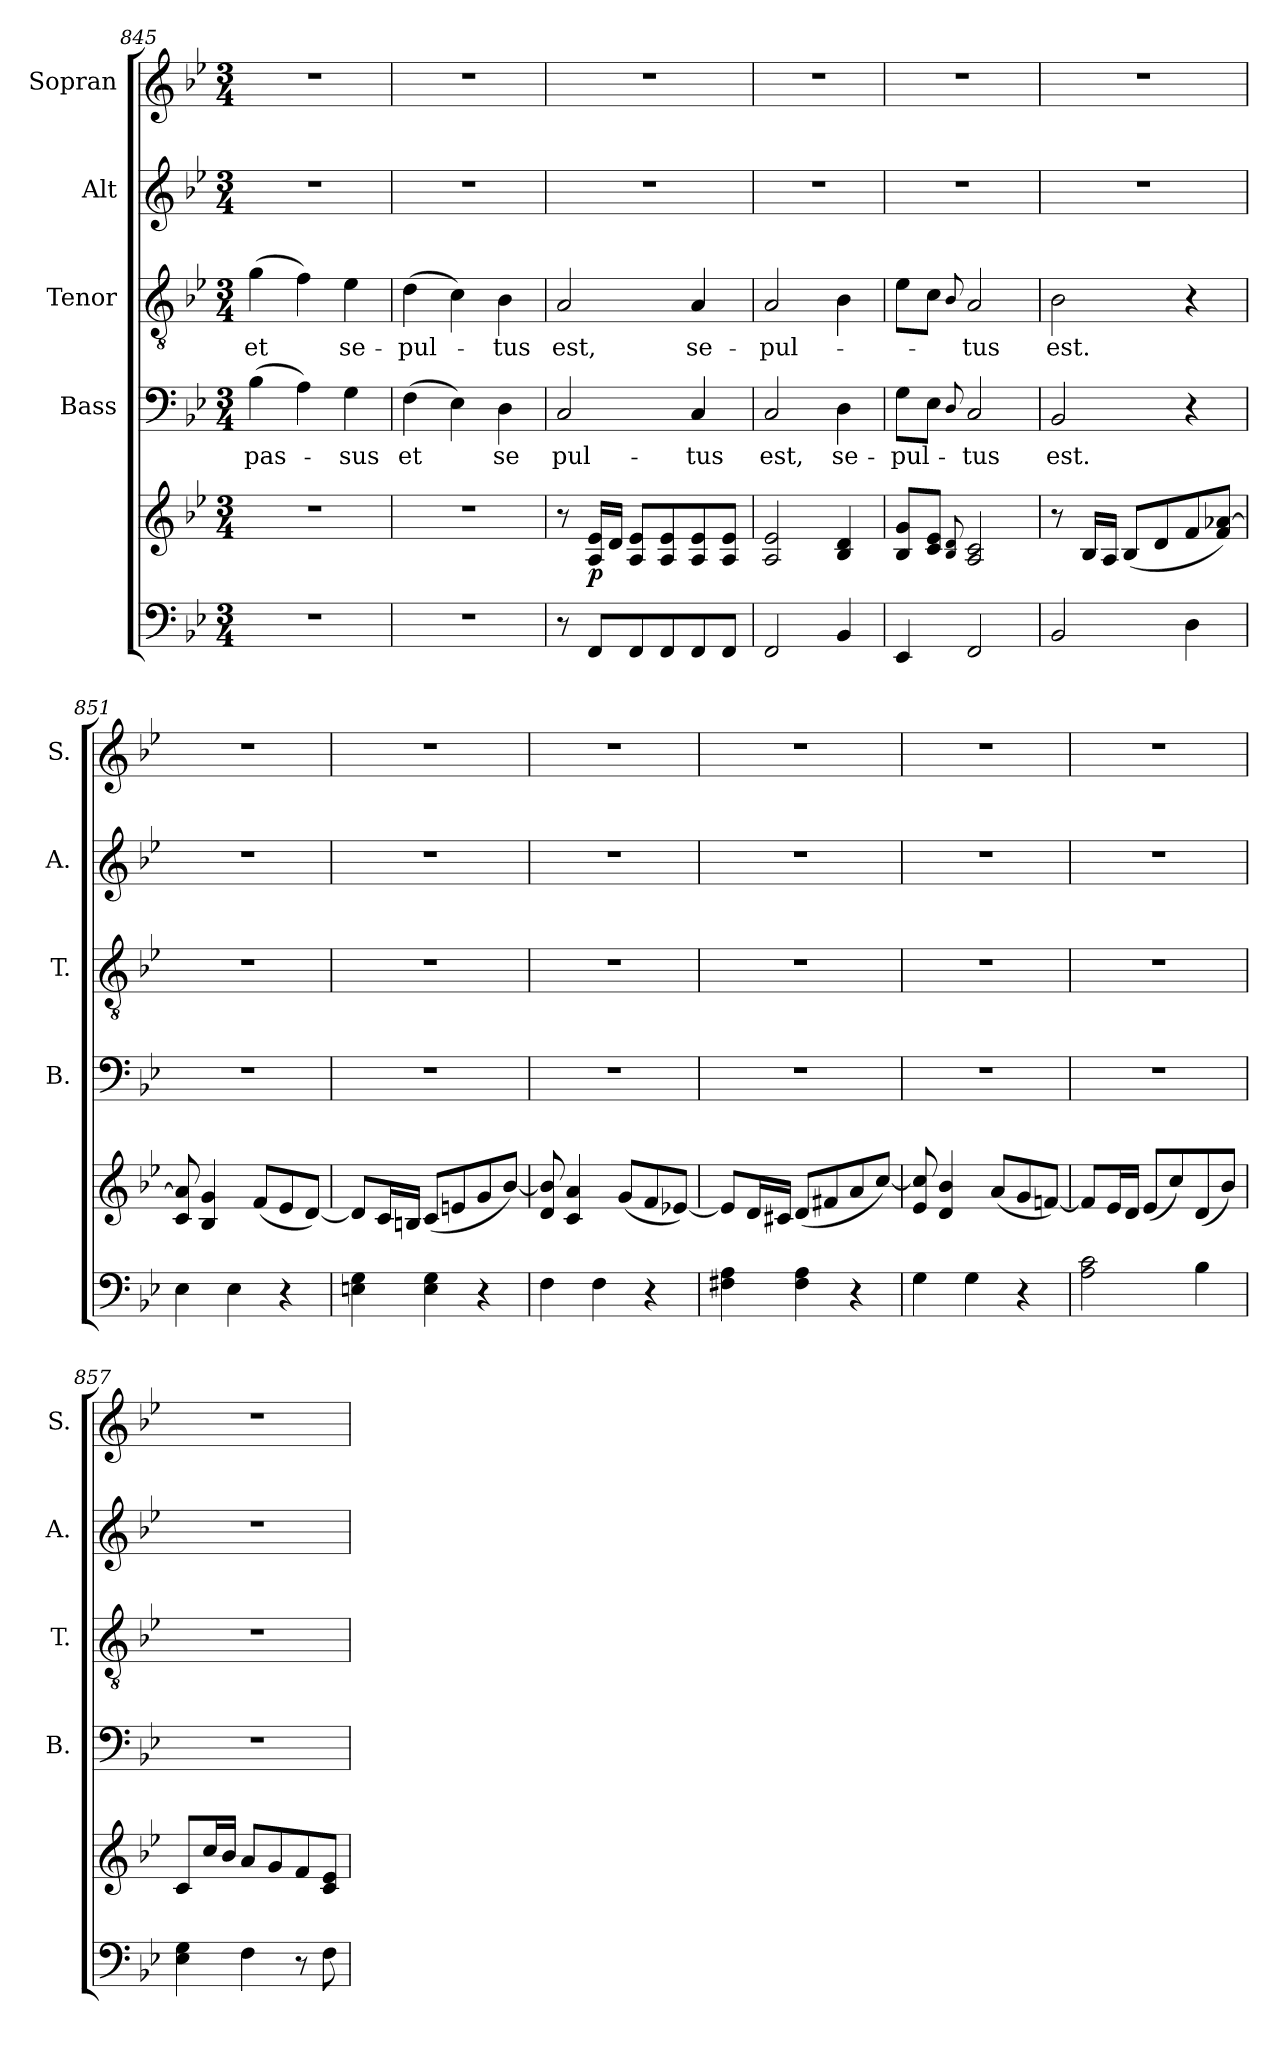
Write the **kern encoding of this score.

**kern	**kern	**dynam	**kern	**text	**kern	**text	**kern	**kern
*part5	*part5	*part5	*part4	*part4	*part3	*part3	*part2	*part1
*staff6	*staff5	*staff5/6	*staff4	*staff4	*staff3	*staff3	*staff2	*staff1
*	*	*	*I"Bass	*	*I"Tenor	*	*I"Alt	*I"Sopran
*	*	*	*I'B.	*	*I'T.	*	*I'A.	*I'S.
*clefF4	*clefG2	*	*clefF4	*	*clefGv2	*	*clefG2	*clefG2
*k[b-e-]	*k[b-e-]	*	*k[b-e-]	*	*k[b-e-]	*	*k[b-e-]	*k[b-e-]
*B-:	*B-:	*	*B-:	*	*B-:	*	*B-:	*B-:
*M3/4	*M3/4	*	*M3/4	*	*M3/4	*	*M3/4	*M3/4
=845	=845	=845	=845	=845	=845	=845	=845	=845
!	!	!	!	!LO:LY:b	!	!LO:LY:b	!	!
2.r	2.r	.	(>4B-\	pas-	(>4g\	et	2.r	2.r
.	.	.	4A\)	.	4f\)	.	.	.
!	!	!	!	!LO:LY:b	!	!LO:LY:b	!	!
.	.	.	4G\	-sus	4e-\	se-	.	.
=846	=846	=846	=846	=846	=846	=846	=846	=846
!	!	!	!	!LO:LY:b	!	!LO:LY:b	!	!
2.r	2.r	.	(>4F\	et	(>4d\	-pul-	2.r	2.r
.	.	.	4E-\)	.	4c\)	.	.	.
!	!	!	!	!LO:LY:b	!	!LO:LY:b	!	!
.	.	.	4D\	se	4B-\	-tus	.	.
!!LO:PB:g=z
=847	=847	=847	=847	=847	=847	=847	=847	=847
!	!	!	!	!LO:LY:b	!	!LO:LY:b	!	!
8r	8r	.	2C/	pul-	2A/	est,	2.r	2.r
!	!	!LO:DY:b	!	!	!	!	!	!
8FF/L	16A/ 16e-/LL	p	.	.	.	.	.	.
.	16d/JJ	.	.	.	.	.	.	.
8FF/	8A/ 8e-/L	.	.	.	.	.	.	.
8FF/	8A/ 8e-/	.	.	.	.	.	.	.
!	!	!	!	!LO:LY:b	!	!LO:LY:b	!	!
8FF/	8A/ 8e-/	.	4C/	-tus	4A/	se-	.	.
8FF/J	8A/ 8e-/J	.	.	.	.	.	.	.
=848	=848	=848	=848	=848	=848	=848	=848	=848
!	!	!	!	!LO:LY:b	!	!LO:LY:b	!	!
2FF/	2A/ 2e-/	.	2C/	est,	2A/	-pul-	2.r	2.r
!	!	!	!	!LO:LY:b	!	!	!	!
4BB-/	4B-/ 4d/	.	4D\	se-	4B-\	.	.	.
=849	=849	=849	=849	=849	=849	=849	=849	=849
!	!	!	!	!LO:LY:b	!	!	!	!
4EE-/	8B-/ 8g/L	.	8G\L	-pul-	8e-\L	.	2.r	2.r
.	8c/ 8e-/J	.	8E-\J	.	8c\J	.	.	.
.	8qqB-/ 8qqd/	.	8qqD/	.	8qqB-/	.	.	.
!	!	!	!	!LO:LY:b	!	!LO:LY:b	!	!
2FF/	2A/ 2c/	.	2C/	-tus	2A/	-tus	.	.
=850	=850	=850	=850	=850	=850	=850	=850	=850
!	!	!	!	!LO:LY:b	!	!LO:LY:b	!	!
2BB-/	8r	.	2BB-/	est.	2B-\	est.	2.r	2.r
.	16B-/LL	.	.	.	.	.	.	.
.	16A/JJ	.	.	.	.	.	.	.
.	(<8B-/L	.	.	.	.	.	.	.
.	8d/	.	.	.	.	.	.	.
4D\	8f/	.	4r	.	4r	.	.	.
.	8f/ [>8a-X/J)	.	.	.	.	.	.	.
=851	=851	=851	=851	=851	=851	=851	=851	=851
4E-\	8c/ 8a-/]	.	2.r	.	2.r	.	2.r	2.r
.	4B-/ 4g/	.	.	.	.	.	.	.
4E-\	.	.	.	.	.	.	.	.
.	(<8f/L	.	.	.	.	.	.	.
4r	8e-/	.	.	.	.	.	.	.
.	[8d/J)	.	.	.	.	.	.	.
=852	=852	=852	=852	=852	=852	=852	=852	=852
4En\ 4G\	8d/L]	.	2.r	.	2.r	.	2.r	2.r
.	16c/L	.	.	.	.	.	.	.
.	16Bn/JJ	.	.	.	.	.	.	.
4E\ 4G\	(<8c/L	.	.	.	.	.	.	.
.	8en/	.	.	.	.	.	.	.
4r	8g/	.	.	.	.	.	.	.
.	[>8b-/J)	.	.	.	.	.	.	.
!!LO:LB:g=z
=853	=853	=853	=853	=853	=853	=853	=853	=853
4F\	8d/ 8b-/]	.	2.r	.	2.r	.	2.r	2.r
.	4c/ 4a/	.	.	.	.	.	.	.
4F\	.	.	.	.	.	.	.	.
.	(<8g/L	.	.	.	.	.	.	.
4r	8f/	.	.	.	.	.	.	.
.	[8e-X/J)	.	.	.	.	.	.	.
=854	=854	=854	=854	=854	=854	=854	=854	=854
4F#X\ 4A\	8e-/L]	.	2.r	.	2.r	.	2.r	2.r
.	16d/L	.	.	.	.	.	.	.
.	16c#X/JJ	.	.	.	.	.	.	.
4F#\ 4A\	(<8d/L	.	.	.	.	.	.	.
.	8f#X/	.	.	.	.	.	.	.
4r	8a/	.	.	.	.	.	.	.
.	[>8cc/J)	.	.	.	.	.	.	.
=855	=855	=855	=855	=855	=855	=855	=855	=855
4G\	8e-/ 8cc/]	.	2.r	.	2.r	.	2.r	2.r
.	4d/ 4b-/	.	.	.	.	.	.	.
4G\	.	.	.	.	.	.	.	.
.	(<8a/L	.	.	.	.	.	.	.
4r	8g/	.	.	.	.	.	.	.
.	[8fn/J)	.	.	.	.	.	.	.
=856	=856	=856	=856	=856	=856	=856	=856	=856
2A\ 2c\	8f/L]	.	2.r	.	2.r	.	2.r	2.r
.	16e-/L	.	.	.	.	.	.	.
.	16d/JJ	.	.	.	.	.	.	.
.	(<8e-/L	.	.	.	.	.	.	.
.	8cc/)	.	.	.	.	.	.	.
4B-\	(<8d/	.	.	.	.	.	.	.
.	8b-/J)	.	.	.	.	.	.	.
=857	=857	=857	=857	=857	=857	=857	=857	=857
4E-\ 4G\	8c/L	.	2.r	.	2.r	.	2.r	2.r
.	16cc/L	.	.	.	.	.	.	.
.	16b-/JJ	.	.	.	.	.	.	.
4F\	8a/L	.	.	.	.	.	.	.
.	8g/	.	.	.	.	.	.	.
8r	8f/	.	.	.	.	.	.	.
8F\	8c/ 8e-/J	.	.	.	.	.	.	.
=	=	=	=	=	=	=	=	=
*-	*-	*-	*-	*-	*-	*-	*-	*-
